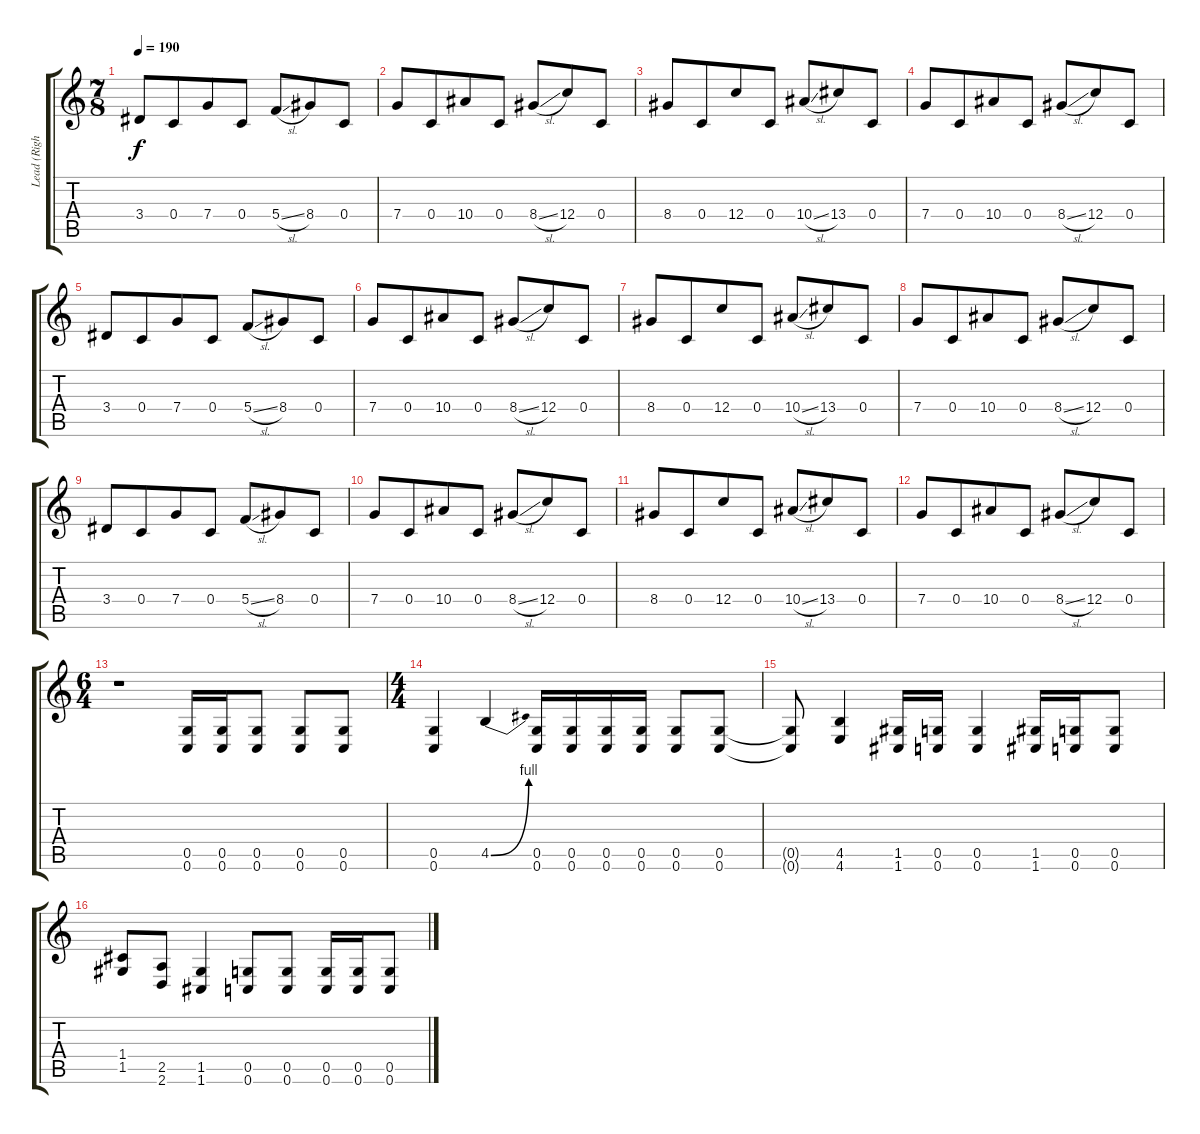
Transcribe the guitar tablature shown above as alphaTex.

\track ("Lead (Right)" "Lead (Righ") {instrument distortionguitar}
\staff {score tabs}
\tuning (D4 A3 F3 C3 G2 C2) {hide}
\ts (7 8)
\tempo 190
\clef g2
\ks c
3.4.8{dy f} 0.4.8 7.4.8 0.4.8 5.4{sl}.8 8.4.8 0.4.8 |
7.4.8 0.4.8 10.4.8 0.4.8 8.4{sl}.8 12.4.8 0.4.8 |
8.4.8 0.4.8 12.4.8 0.4.8 10.4{sl}.8 13.4.8 0.4.8 |
7.4.8 0.4.8 10.4.8 0.4.8 8.4{sl}.8 12.4.8 0.4.8 |
3.4.8 0.4.8 7.4.8 0.4.8 5.4{sl}.8 8.4.8 0.4.8 |
7.4.8 0.4.8 10.4.8 0.4.8 8.4{sl}.8 12.4.8 0.4.8 |
8.4.8 0.4.8 12.4.8 0.4.8 10.4{sl}.8 13.4.8 0.4.8 |
7.4.8 0.4.8 10.4.8 0.4.8 8.4{sl}.8 12.4.8 0.4.8 |
3.4.8 0.4.8 7.4.8 0.4.8 5.4{sl}.8 8.4.8 0.4.8 |
7.4.8 0.4.8 10.4.8 0.4.8 8.4{sl}.8 12.4.8 0.4.8 |
8.4.8 0.4.8 12.4.8 0.4.8 10.4{sl}.8 13.4.8 0.4.8 |
7.4.8 0.4.8 10.4.8 0.4.8 8.4{sl}.8 12.4.8 0.4.8 |
\ts (6 4)
r.1 (0.5 0.6).16 (0.5 0.6).16 (0.5 0.6).8 (0.5 0.6).8 (0.5 0.6).8 |
\ts (4 4)
(0.5 0.6).4 4.5{be (bend 0 0 60 4)}.4 (0.5 0.6).16 (0.5 0.6).16 (0.5 0.6).16 (0.5 0.6).16 (0.5 0.6).8 (0.5 0.6).8 |
(0.5{t} 0.6{t}).8 (4.5 4.6).4 (1.5 1.6).16 (0.5 0.6).16 (0.5 0.6).4 (1.5 1.6).16 (0.5 0.6).16 (0.5 0.6).8 |
(1.4 1.5).8 (2.5 2.6).8 (1.5 1.6).4 (0.5 0.6).8 (0.5 0.6).8 (0.5 0.6).16 (0.5 0.6).16 (0.5 0.6).8
